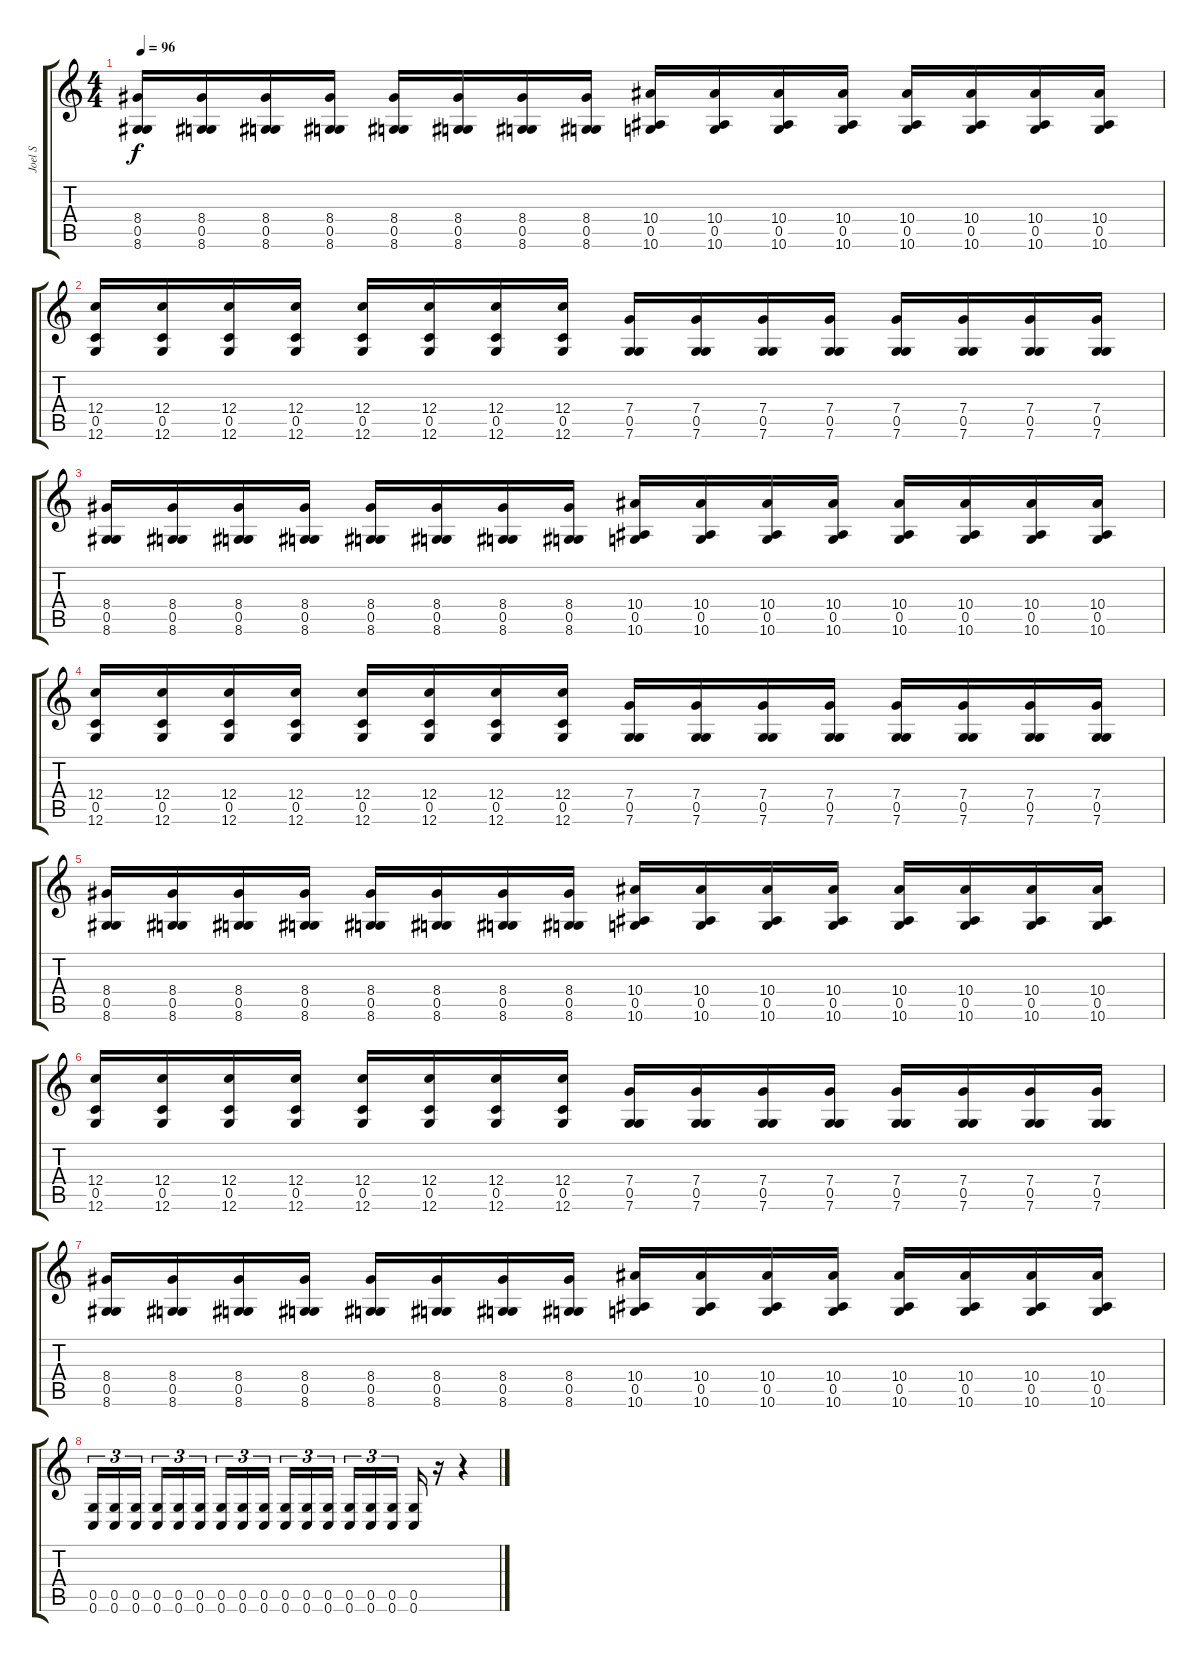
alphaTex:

\track ("Joel S" "Joel S") {instrument distortionguitar}
\staff {score tabs}
\tuning (D4 A3 F3 C3 G2 C2) {hide}
\ts (4 4)
\tempo 96
\clef g2
\ks c
(8.4 0.5 8.6).16{dy f} (8.4 0.5 8.6).16 (8.4 0.5 8.6).16 (8.4 0.5 8.6).16 (8.4 0.5 8.6).16 (8.4 0.5 8.6).16 (8.4 0.5 8.6).16 (8.4 0.5 8.6).16 (10.4 0.5 10.6).16 (10.4 0.5 10.6).16 (10.4 0.5 10.6).16 (10.4 0.5 10.6).16 (10.4 0.5 10.6).16 (10.4 0.5 10.6).16 (10.4 0.5 10.6).16 (10.4 0.5 10.6).16 |
(12.4 0.5 12.6).16 (12.4 0.5 12.6).16 (12.4 0.5 12.6).16 (12.4 0.5 12.6).16 (12.4 0.5 12.6).16 (12.4 0.5 12.6).16 (12.4 0.5 12.6).16 (12.4 0.5 12.6).16 (7.4 0.5 7.6).16 (7.4 0.5 7.6).16 (7.4 0.5 7.6).16 (7.4 0.5 7.6).16 (7.4 0.5 7.6).16 (7.4 0.5 7.6).16 (7.4 0.5 7.6).16 (7.4 0.5 7.6).16 |
(8.4 0.5 8.6).16 (8.4 0.5 8.6).16 (8.4 0.5 8.6).16 (8.4 0.5 8.6).16 (8.4 0.5 8.6).16 (8.4 0.5 8.6).16 (8.4 0.5 8.6).16 (8.4 0.5 8.6).16 (10.4 0.5 10.6).16 (10.4 0.5 10.6).16 (10.4 0.5 10.6).16 (10.4 0.5 10.6).16 (10.4 0.5 10.6).16 (10.4 0.5 10.6).16 (10.4 0.5 10.6).16 (10.4 0.5 10.6).16 |
(12.4 0.5 12.6).16 (12.4 0.5 12.6).16 (12.4 0.5 12.6).16 (12.4 0.5 12.6).16 (12.4 0.5 12.6).16 (12.4 0.5 12.6).16 (12.4 0.5 12.6).16 (12.4 0.5 12.6).16 (7.4 0.5 7.6).16 (7.4 0.5 7.6).16 (7.4 0.5 7.6).16 (7.4 0.5 7.6).16 (7.4 0.5 7.6).16 (7.4 0.5 7.6).16 (7.4 0.5 7.6).16 (7.4 0.5 7.6).16 |
(8.4 0.5 8.6).16 (8.4 0.5 8.6).16 (8.4 0.5 8.6).16 (8.4 0.5 8.6).16 (8.4 0.5 8.6).16 (8.4 0.5 8.6).16 (8.4 0.5 8.6).16 (8.4 0.5 8.6).16 (10.4 0.5 10.6).16 (10.4 0.5 10.6).16 (10.4 0.5 10.6).16 (10.4 0.5 10.6).16 (10.4 0.5 10.6).16 (10.4 0.5 10.6).16 (10.4 0.5 10.6).16 (10.4 0.5 10.6).16 |
(12.4 0.5 12.6).16 (12.4 0.5 12.6).16 (12.4 0.5 12.6).16 (12.4 0.5 12.6).16 (12.4 0.5 12.6).16 (12.4 0.5 12.6).16 (12.4 0.5 12.6).16 (12.4 0.5 12.6).16 (7.4 0.5 7.6).16 (7.4 0.5 7.6).16 (7.4 0.5 7.6).16 (7.4 0.5 7.6).16 (7.4 0.5 7.6).16 (7.4 0.5 7.6).16 (7.4 0.5 7.6).16 (7.4 0.5 7.6).16 |
(8.4 0.5 8.6).16 (8.4 0.5 8.6).16 (8.4 0.5 8.6).16 (8.4 0.5 8.6).16 (8.4 0.5 8.6).16 (8.4 0.5 8.6).16 (8.4 0.5 8.6).16 (8.4 0.5 8.6).16 (10.4 0.5 10.6).16 (10.4 0.5 10.6).16 (10.4 0.5 10.6).16 (10.4 0.5 10.6).16 (10.4 0.5 10.6).16 (10.4 0.5 10.6).16 (10.4 0.5 10.6).16 (10.4 0.5 10.6).16 |
(0.5 0.6).16{tu (3 2)} (0.5 0.6).16{tu (3 2)} (0.5 0.6).16{tu (3 2) beam splitsecondary} (0.5 0.6).16{tu (3 2)} (0.5 0.6).16{tu (3 2)} (0.5 0.6).16{tu (3 2)} (0.5 0.6).16{tu (3 2)} (0.5 0.6).16{tu (3 2)} (0.5 0.6).16{tu (3 2) beam splitsecondary} (0.5 0.6).16{tu (3 2)} (0.5 0.6).16{tu (3 2)} (0.5 0.6).16{tu (3 2)} (0.5 0.6).16{tu (3 2)} (0.5 0.6).16{tu (3 2)} (0.5 0.6).16{tu (3 2) beam splitsecondary} (0.5 0.6).16 r.16 r.4
